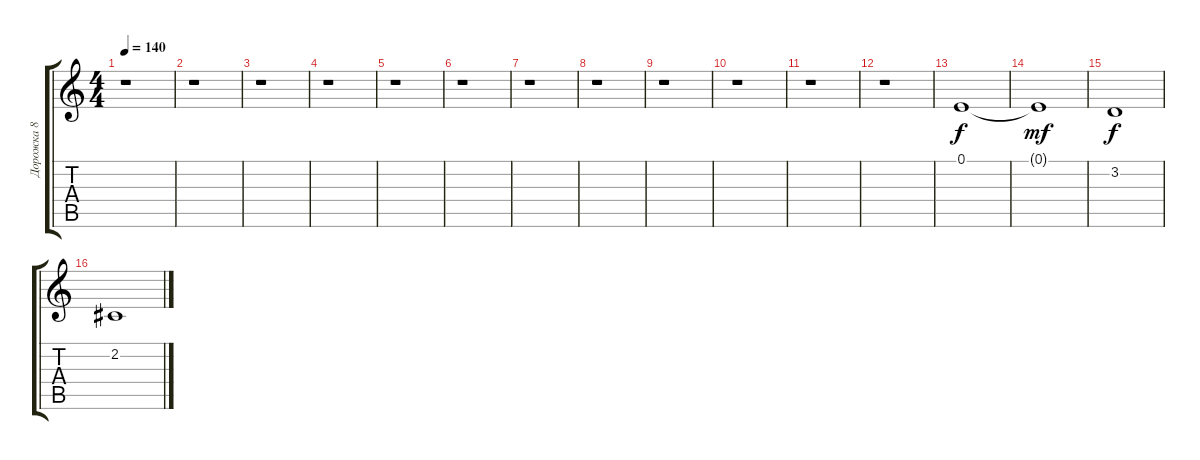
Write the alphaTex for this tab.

\track ("Дорожка 8" "Дорожка 8") {instrument synthstrings2}
\staff {score tabs}
\tuning (E4 B3 G3 D3 A2 D2) {hide}
\ts (4 4)
\tempo 140
\clef g2
\ks c
r.1{dy f} |
r.1 |
r.1 |
r.1 |
r.1 |
r.1 |
r.1 |
r.1 |
r.1 |
r.1 |
r.1 |
r.1 |
0.1.1 |
0.1{t}.1{dy mf} |
3.2.1{dy f} |
2.2.1
